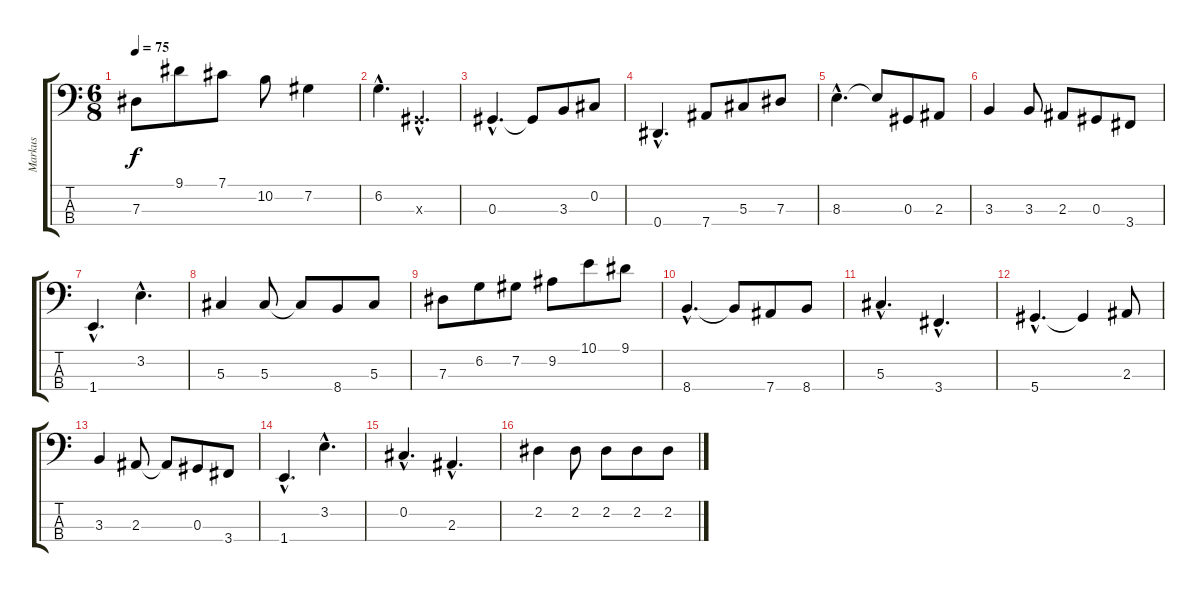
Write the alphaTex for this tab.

\track ("Markus" "Markus") {instrument electricbassfinger}
\staff {score tabs}
\tuning (Gb2 Db2 Ab1 Eb1) {hide}
\ts (6 8)
\tempo 75
\clef f4
\ks c
7.3.8{dy f} 9.1.8 7.1.8 10.2.8 7.2.4 |
6.2{hac}.4{d} 0.3{hac x}.4{d} |
0.3{hac}.4{d} 0.3{t}.8 3.3.8 0.2.8 |
0.4{hac}.4{d} 7.4.8 5.3.8 7.3.8 |
8.3{hac}.4{d} 8.3{t}.8 0.3.8 2.3.8 |
3.3.4 3.3.8 2.3.8 0.3.8 3.4.8 |
1.4{hac}.4{d} 3.2{hac}.4{d} |
5.3.4 5.3.8 5.3{t}.8 8.4.8 5.3.8 |
7.3.8 6.2.8 7.2.8 9.2.8 10.1.8 9.1.8 |
8.4{hac}.4{d} 8.4{t}.8 7.4.8 8.4.8 |
5.3{hac}.4{d} 3.4{hac}.4{d} |
5.4{hac}.4{d} 5.4{t}.4 2.3.8 |
3.3.4 2.3.8 2.3{t}.8 0.3.8 3.4.8 |
1.4{hac}.4{d} 3.2{hac}.4{d} |
0.2{hac}.4{d} 2.3{hac}.4{d} |
2.2.4 2.2.8 2.2.8 2.2.8 2.2.8
